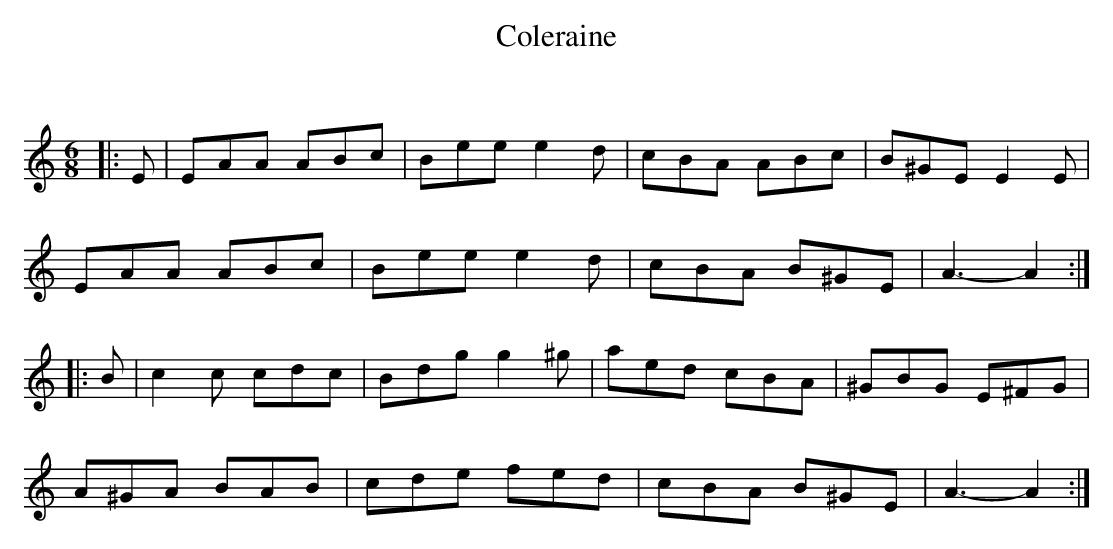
X:1
T: Coleraine
C:
Q:180
K:Am
M:6/8
L:1/16
|:E2|E2A2A2 A2B2c2|B2e2e2 e4d2|c2B2A2 A2B2c2|B2^G2E2 E4E2|
E2A2A2 A2B2c2|B2e2e2 e4d2|c2B2A2 B2^G2E2|A6-A4:|
|:B2|c4c2 c2d2c2|B2d2g2 g4^g2|a2e2d2 c2B2A2|^G2B2G2 E2^F2G2|
A2^G2A2 B2A2B2|c2d2e2 f2e2d2|c2B2A2 B2^G2E2|A6-A4:|
